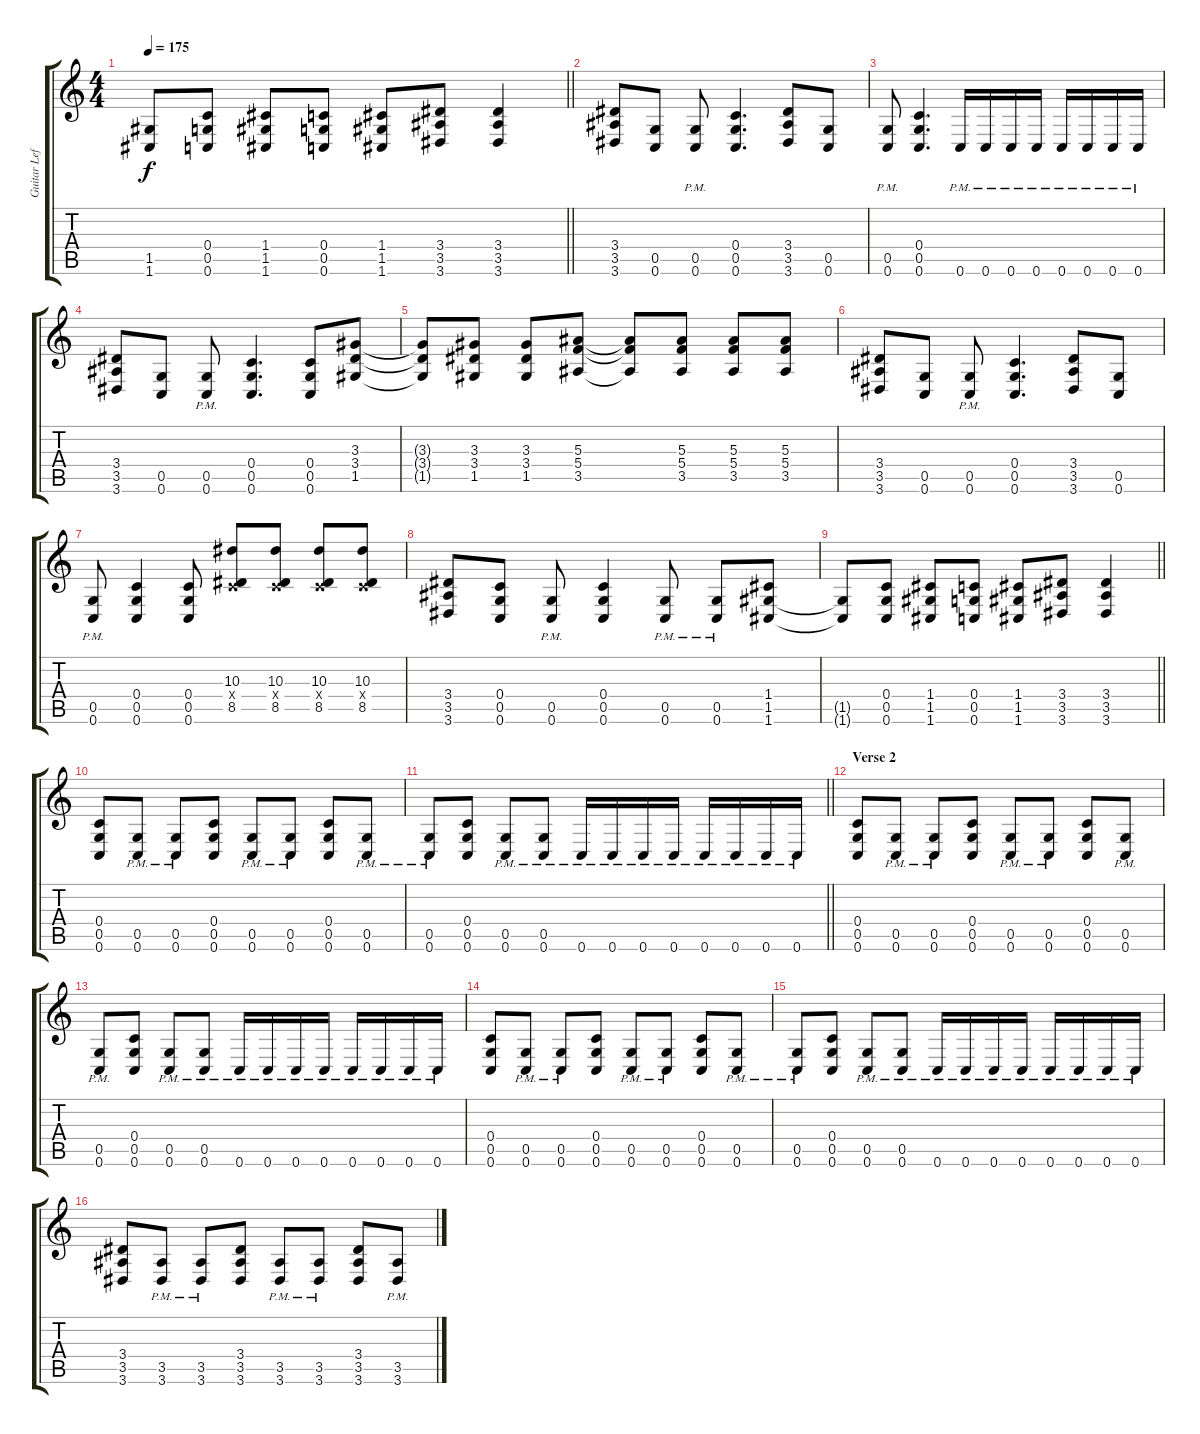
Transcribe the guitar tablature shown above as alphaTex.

\track ("Guitar Left" "Guitar Lef") {instrument distortionguitar}
\staff {score tabs}
\tuning (D4 A3 F3 C3 G2 C2) {hide}
\ts (4 4)
\tempo 175
\clef g2
\barLineRight lightlight
\ks c
(1.5{t} 1.6{t}).8{dy f} (0.4 0.5 0.6).8 (1.4 1.5 1.6).8 (0.4 0.5 0.6).8 (1.4 1.5 1.6).8 (3.4 3.5 3.6).8 (3.4 3.5 3.6).4 |
(3.4 3.5 3.6).8 (0.5 0.6).8 (0.5{pm} 0.6{pm}).8 (0.4 0.5 0.6).4{d} (3.4 3.5 3.6).8 (0.5 0.6).8 |
(0.5{pm} 0.6{pm}).8 (0.4 0.5 0.6).4{d} 0.6{pm}.16 0.6{pm}.16 0.6{pm}.16 0.6{pm}.16 0.6{pm}.16 0.6{pm}.16 0.6{pm}.16 0.6{pm}.16 |
(3.4 3.5 3.6).8 (0.5 0.6).8 (0.5{pm} 0.6{pm}).8 (0.4 0.5 0.6).4{d} (0.4 0.5 0.6).8 (3.3 3.4 1.5).8 |
(3.3{t} 3.4{t} 1.5{t}).8 (3.3 3.4 1.5).8 (3.3 3.4 1.5).8 (5.3 5.4 3.5).8 (5.3{t} 5.4{t} 3.5{t}).8 (5.3 5.4 3.5).8 (5.3 5.4 3.5).8 (5.3 5.4 3.5).8 |
(3.4 3.5 3.6).8 (0.5 0.6).8 (0.5{pm} 0.6{pm}).8 (0.4 0.5 0.6).4{d} (3.4 3.5 3.6).8 (0.5 0.6).8 |
(0.5{pm} 0.6{pm}).8 (0.4 0.5 0.6).4 (0.4 0.5 0.6).8 (10.3 0.4{x} 8.5).8 (10.3 0.4{x} 8.5).8 (10.3 0.4{x} 8.5).8 (10.3 0.4{x} 8.5).8 |
(3.4 3.5 3.6).8 (0.4 0.5 0.6).8 (0.5{pm} 0.6{pm}).8 (0.4 0.5 0.6).4 (0.5{pm} 0.6{pm}).8 (0.5{pm} 0.6{pm}).8 (1.4 1.5 1.6).8 |
\barLineRight lightlight
(1.5{t} 1.6{t}).8 (0.4 0.5 0.6).8 (1.4 1.5 1.6).8 (0.4 0.5 0.6).8 (1.4 1.5 1.6).8 (3.4 3.5 3.6).8 (3.4 3.5 3.6).4 |
\section ("" "")
(0.4 0.5 0.6).8 (0.5{pm} 0.6{pm}).8 (0.5{pm} 0.6{pm}).8 (0.4 0.5 0.6).8 (0.5{pm} 0.6{pm}).8 (0.5{pm} 0.6{pm}).8 (0.4 0.5 0.6).8 (0.5{pm} 0.6{pm}).8 |
\barLineRight lightlight
(0.5{pm} 0.6{pm}).8 (0.4 0.5 0.6).8 (0.5{pm} 0.6{pm}).8 (0.5{pm} 0.6{pm}).8 0.6{pm}.16 0.6{pm}.16 0.6{pm}.16 0.6{pm}.16 0.6{pm}.16 0.6{pm}.16 0.6{pm}.16 0.6{pm}.16 |
\section ("" "Verse 2")
(0.4 0.5 0.6).8 (0.5{pm} 0.6{pm}).8 (0.5{pm} 0.6{pm}).8 (0.4 0.5 0.6).8 (0.5{pm} 0.6{pm}).8 (0.5{pm} 0.6{pm}).8 (0.4 0.5 0.6).8 (0.5{pm} 0.6{pm}).8 |
(0.5{pm} 0.6{pm}).8 (0.4 0.5 0.6).8 (0.5{pm} 0.6{pm}).8 (0.5{pm} 0.6{pm}).8 0.6{pm}.16 0.6{pm}.16 0.6{pm}.16 0.6{pm}.16 0.6{pm}.16 0.6{pm}.16 0.6{pm}.16 0.6{pm}.16 |
(0.4 0.5 0.6).8 (0.5{pm} 0.6{pm}).8 (0.5{pm} 0.6{pm}).8 (0.4 0.5 0.6).8 (0.5{pm} 0.6{pm}).8 (0.5{pm} 0.6{pm}).8 (0.4 0.5 0.6).8 (0.5{pm} 0.6{pm}).8 |
(0.5{pm} 0.6{pm}).8 (0.4 0.5 0.6).8 (0.5{pm} 0.6{pm}).8 (0.5{pm} 0.6{pm}).8 0.6{pm}.16 0.6{pm}.16 0.6{pm}.16 0.6{pm}.16 0.6{pm}.16 0.6{pm}.16 0.6{pm}.16 0.6{pm}.16 |
(3.4 3.5 3.6).8 (3.5{pm} 3.6{pm}).8 (3.5{pm} 3.6{pm}).8 (3.4 3.5 3.6).8 (3.5{pm} 3.6{pm}).8 (3.5{pm} 3.6{pm}).8 (3.4 3.5 3.6).8 (3.5{pm} 3.6{pm}).8
